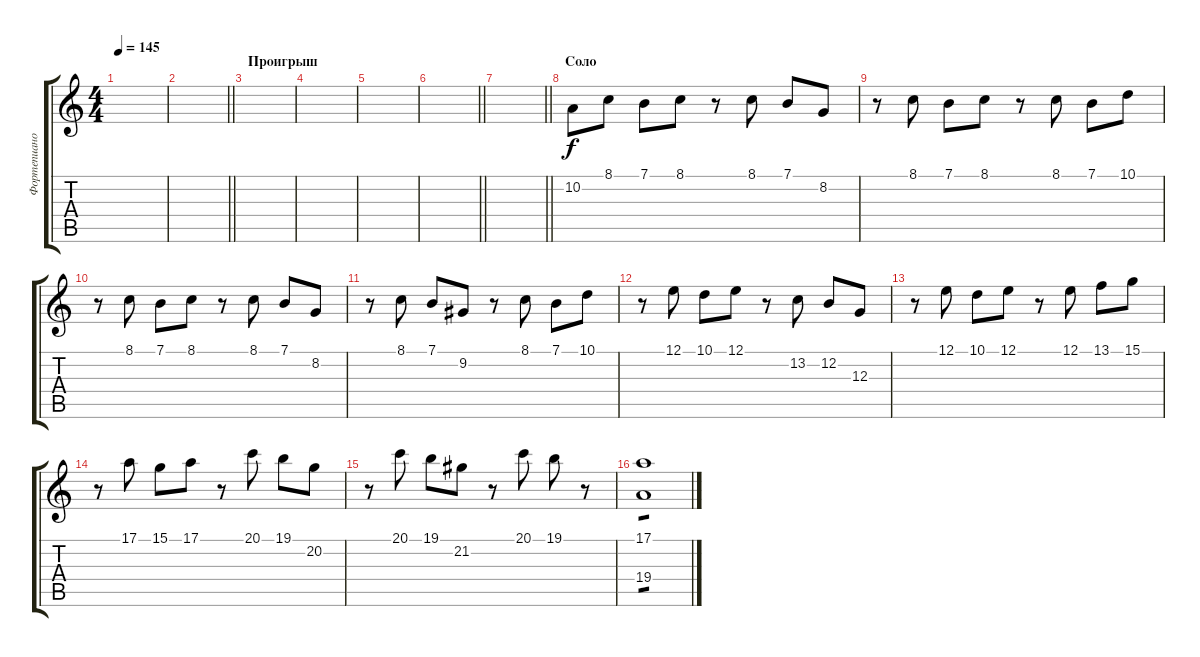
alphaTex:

\track ("Фортепиано" "Фортепиано") {instrument electricgrandpiano}
\staff {score tabs}
\tuning (E4 B3 G3 D3 A2 E2) {hide}
\ts (4 4)
\tempo 145
\clef g2
\ks c
|
\barLineRight lightlight
|
\section ("" "Проигрыш")
|
|
|
\barLineRight lightlight
|
\barLineRight lightlight
|
\section ("" "Соло")
10.2.8 8.1.8 7.1.8 8.1.8 r.8 8.1.8 7.1.8 8.2.8 |
r.8 8.1.8 7.1.8 8.1.8 r.8 8.1.8 7.1.8 10.1.8 |
r.8 8.1.8 7.1.8 8.1.8 r.8 8.1.8 7.1.8 8.2.8 |
r.8 8.1.8 7.1.8 9.2.8 r.8 8.1.8 7.1.8 10.1.8 |
r.8 12.1.8 10.1.8 12.1.8 r.8 13.2.8 12.2.8 12.3.8 |
r.8 12.1.8 10.1.8 12.1.8 r.8 12.1.8 13.1.8 15.1.8 |
r.8 17.1.8 15.1.8 17.1.8 r.8 20.1.8 19.1.8 20.2.8 |
r.8 20.1.8 19.1.8 21.2.8 r.8 20.1.8 19.1.8 r.8 |
(17.1 19.4).1{tp 1}
